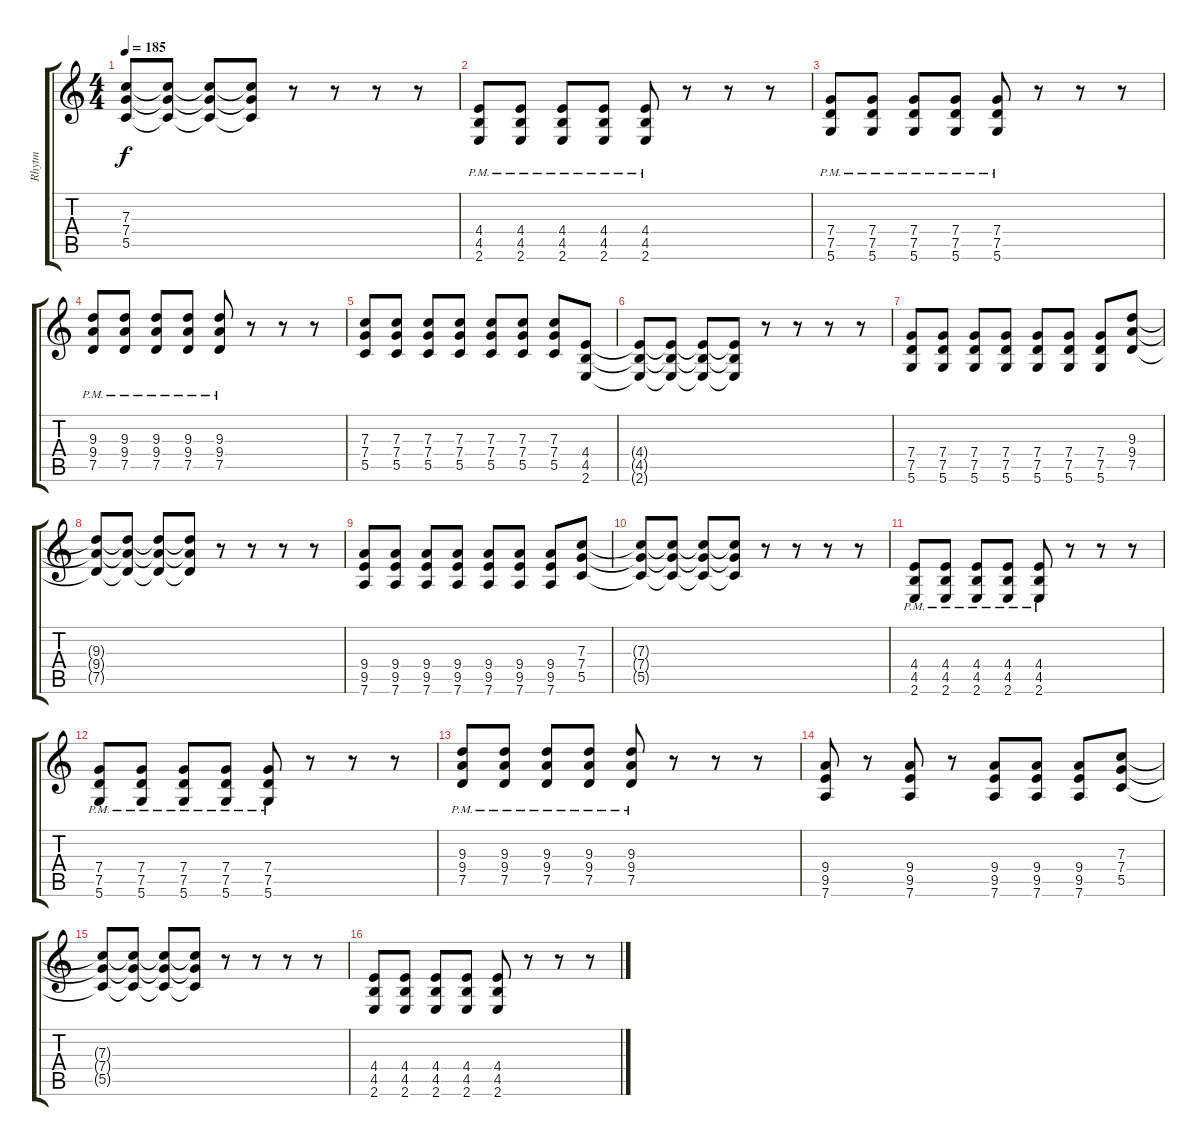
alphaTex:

\track ("Rhytm" "Rhytm") {instrument distortionguitar}
\staff {score tabs}
\tuning (D4 A3 F3 C3 G2 D2) {hide}
\ts (4 4)
\tempo 185
\clef g2
\ks c
(7.3{t} 7.4{t} 5.5{t}).8{dy f} (7.3{t} 7.4{t} 5.5{t}).8 (7.3{t} 7.4{t} 5.5{t}).8 (7.3{t} 7.4{t} 5.5{t}).8 r.8 r.8 r.8 r.8 |
(4.4{pm} 4.5{pm} 2.6{pm}).8 (4.4{pm} 4.5{pm} 2.6{pm}).8 (4.4{pm} 4.5{pm} 2.6{pm}).8 (4.4{pm} 4.5{pm} 2.6{pm}).8 (4.4{pm} 4.5{pm} 2.6{pm}).8 r.8 r.8 r.8 |
(7.4{pm} 7.5{pm} 5.6{pm}).8 (7.4{pm} 7.5{pm} 5.6{pm}).8 (7.4{pm} 7.5{pm} 5.6{pm}).8 (7.4{pm} 7.5{pm} 5.6{pm}).8 (7.4{pm} 7.5{pm} 5.6{pm}).8 r.8 r.8 r.8 |
(9.3{pm} 9.4{pm} 7.5{pm}).8 (9.3{pm} 9.4{pm} 7.5{pm}).8 (9.3{pm} 9.4{pm} 7.5{pm}).8 (9.3{pm} 9.4{pm} 7.5{pm}).8 (9.3{pm} 9.4{pm} 7.5{pm}).8 r.8 r.8 r.8 |
(7.3 7.4 5.5).8 (7.3 7.4 5.5).8 (7.3 7.4 5.5).8 (7.3 7.4 5.5).8 (7.3 7.4 5.5).8 (7.3 7.4 5.5).8 (7.3 7.4 5.5).8 (4.4 4.5 2.6).8 |
(4.4{t} 4.5{t} 2.6{t}).8 (4.4{t} 4.5{t} 2.6{t}).8 (4.4{t} 4.5{t} 2.6{t}).8 (4.4{t} 4.5{t} 2.6{t}).8 r.8 r.8 r.8 r.8 |
(7.4 7.5 5.6).8 (7.4 7.5 5.6).8 (7.4 7.5 5.6).8 (7.4 7.5 5.6).8 (7.4 7.5 5.6).8 (7.4 7.5 5.6).8 (7.4 7.5 5.6).8 (9.3 9.4 7.5).8 |
(9.3{t} 9.4{t} 7.5{t}).8 (9.3{t} 9.4{t} 7.5{t}).8 (9.3{t} 9.4{t} 7.5{t}).8 (9.3{t} 9.4{t} 7.5{t}).8 r.8 r.8 r.8 r.8 |
(9.4 9.5 7.6).8 (9.4 9.5 7.6).8 (9.4 9.5 7.6).8 (9.4 9.5 7.6).8 (9.4 9.5 7.6).8 (9.4 9.5 7.6).8 (9.4 9.5 7.6).8 (7.3 7.4 5.5).8 |
(7.3{t} 7.4{t} 5.5{t}).8 (7.3{t} 7.4{t} 5.5{t}).8 (7.3{t} 7.4{t} 5.5{t}).8 (7.3{t} 7.4{t} 5.5{t}).8 r.8 r.8 r.8 r.8 |
(4.4{pm} 4.5{pm} 2.6{pm}).8 (4.4{pm} 4.5{pm} 2.6{pm}).8 (4.4{pm} 4.5{pm} 2.6{pm}).8 (4.4{pm} 4.5{pm} 2.6{pm}).8 (4.4{pm} 4.5{pm} 2.6{pm}).8 r.8 r.8 r.8 |
(7.4{pm} 7.5{pm} 5.6{pm}).8 (7.4{pm} 7.5{pm} 5.6{pm}).8 (7.4{pm} 7.5{pm} 5.6{pm}).8 (7.4{pm} 7.5{pm} 5.6{pm}).8 (7.4{pm} 7.5{pm} 5.6{pm}).8 r.8 r.8 r.8 |
(9.3{pm} 9.4{pm} 7.5{pm}).8 (9.3{pm} 9.4{pm} 7.5{pm}).8 (9.3{pm} 9.4{pm} 7.5{pm}).8 (9.3{pm} 9.4{pm} 7.5{pm}).8 (9.3{pm} 9.4{pm} 7.5{pm}).8 r.8 r.8 r.8 |
(9.4 9.5 7.6).8 r.8 (9.4 9.5 7.6).8 r.8 (9.4 9.5 7.6).8 (9.4 9.5 7.6).8 (9.4 9.5 7.6).8 (7.3 7.4 5.5).8 |
(7.3{t} 7.4{t} 5.5{t}).8 (7.3{t} 7.4{t} 5.5{t}).8 (7.3{t} 7.4{t} 5.5{t}).8 (7.3{t} 7.4{t} 5.5{t}).8 r.8 r.8 r.8 r.8 |
(4.4 4.5 2.6).8 (4.4 4.5 2.6).8 (4.4 4.5 2.6).8 (4.4 4.5 2.6).8 (4.4 4.5 2.6).8 r.8 r.8 r.8
